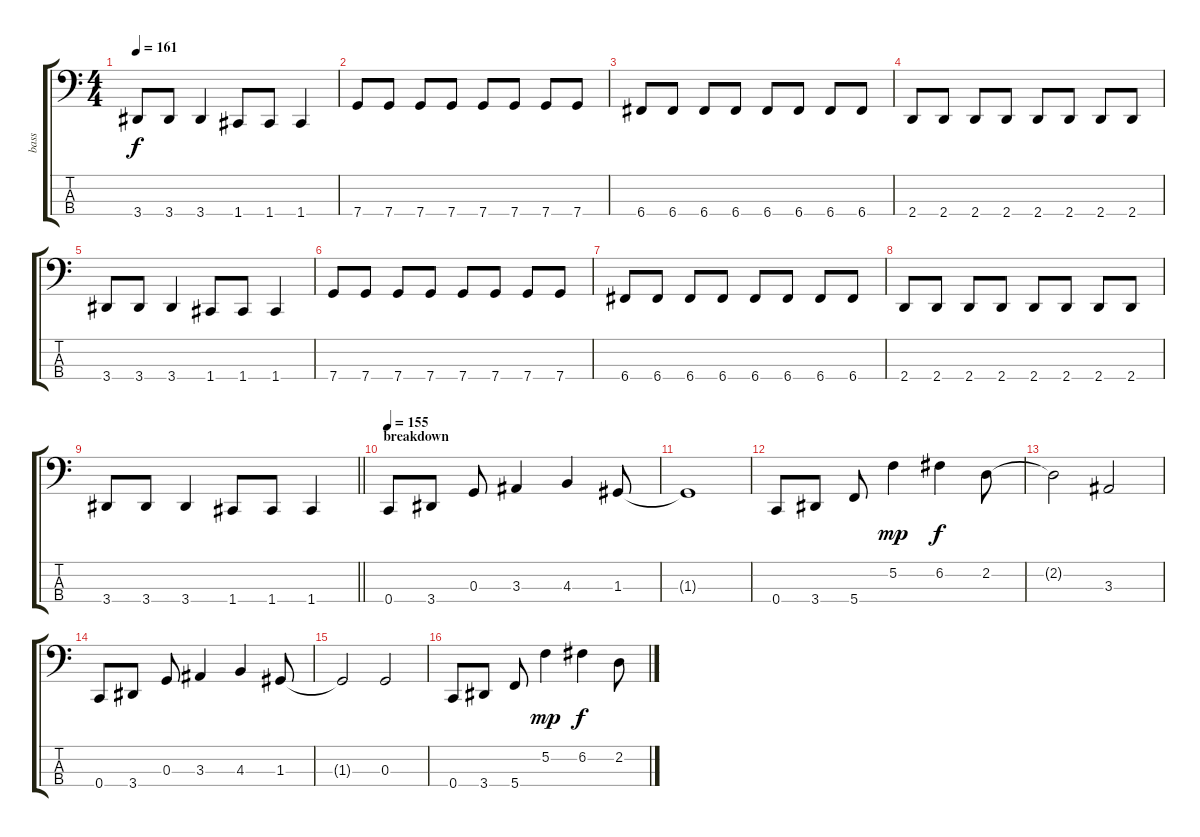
\track ("bass" "bass") {instrument electricbasspick}
\staff {score tabs}
\tuning (F2 C2 G1 C1) {hide}
\ts (4 4)
\tempo 161
\clef f4
\ks c
3.4.8{dy f} 3.4.8 3.4.4 1.4.8 1.4.8 1.4.4 |
7.4.8 7.4.8 7.4.8 7.4.8 7.4.8 7.4.8 7.4.8 7.4.8 |
6.4.8 6.4.8 6.4.8 6.4.8 6.4.8 6.4.8 6.4.8 6.4.8 |
2.4.8 2.4.8 2.4.8 2.4.8 2.4.8 2.4.8 2.4.8 2.4.8 |
3.4.8 3.4.8 3.4.4 1.4.8 1.4.8 1.4.4 |
7.4.8 7.4.8 7.4.8 7.4.8 7.4.8 7.4.8 7.4.8 7.4.8 |
6.4.8 6.4.8 6.4.8 6.4.8 6.4.8 6.4.8 6.4.8 6.4.8 |
2.4.8 2.4.8 2.4.8 2.4.8 2.4.8 2.4.8 2.4.8 2.4.8 |
\barLineRight lightlight
3.4.8 3.4.8 3.4.4 1.4.8 1.4.8 1.4.4 |
\section ("" "breakdown")
\tempo 155
0.4.8 3.4.8 0.3.8 3.3.4 4.3.4 1.3.8 |
1.3{t}.1 |
0.4.8 3.4.8 5.4.8 5.2.4{dy mp} 6.2.4{dy f} 2.2.8 |
2.2{t}.2 3.3.2 |
0.4.8 3.4.8 0.3.8 3.3.4 4.3.4 1.3.8 |
1.3{t}.2 0.3.2 |
0.4.8 3.4.8 5.4.8 5.2.4{dy mp} 6.2.4{dy f} 2.2.8
